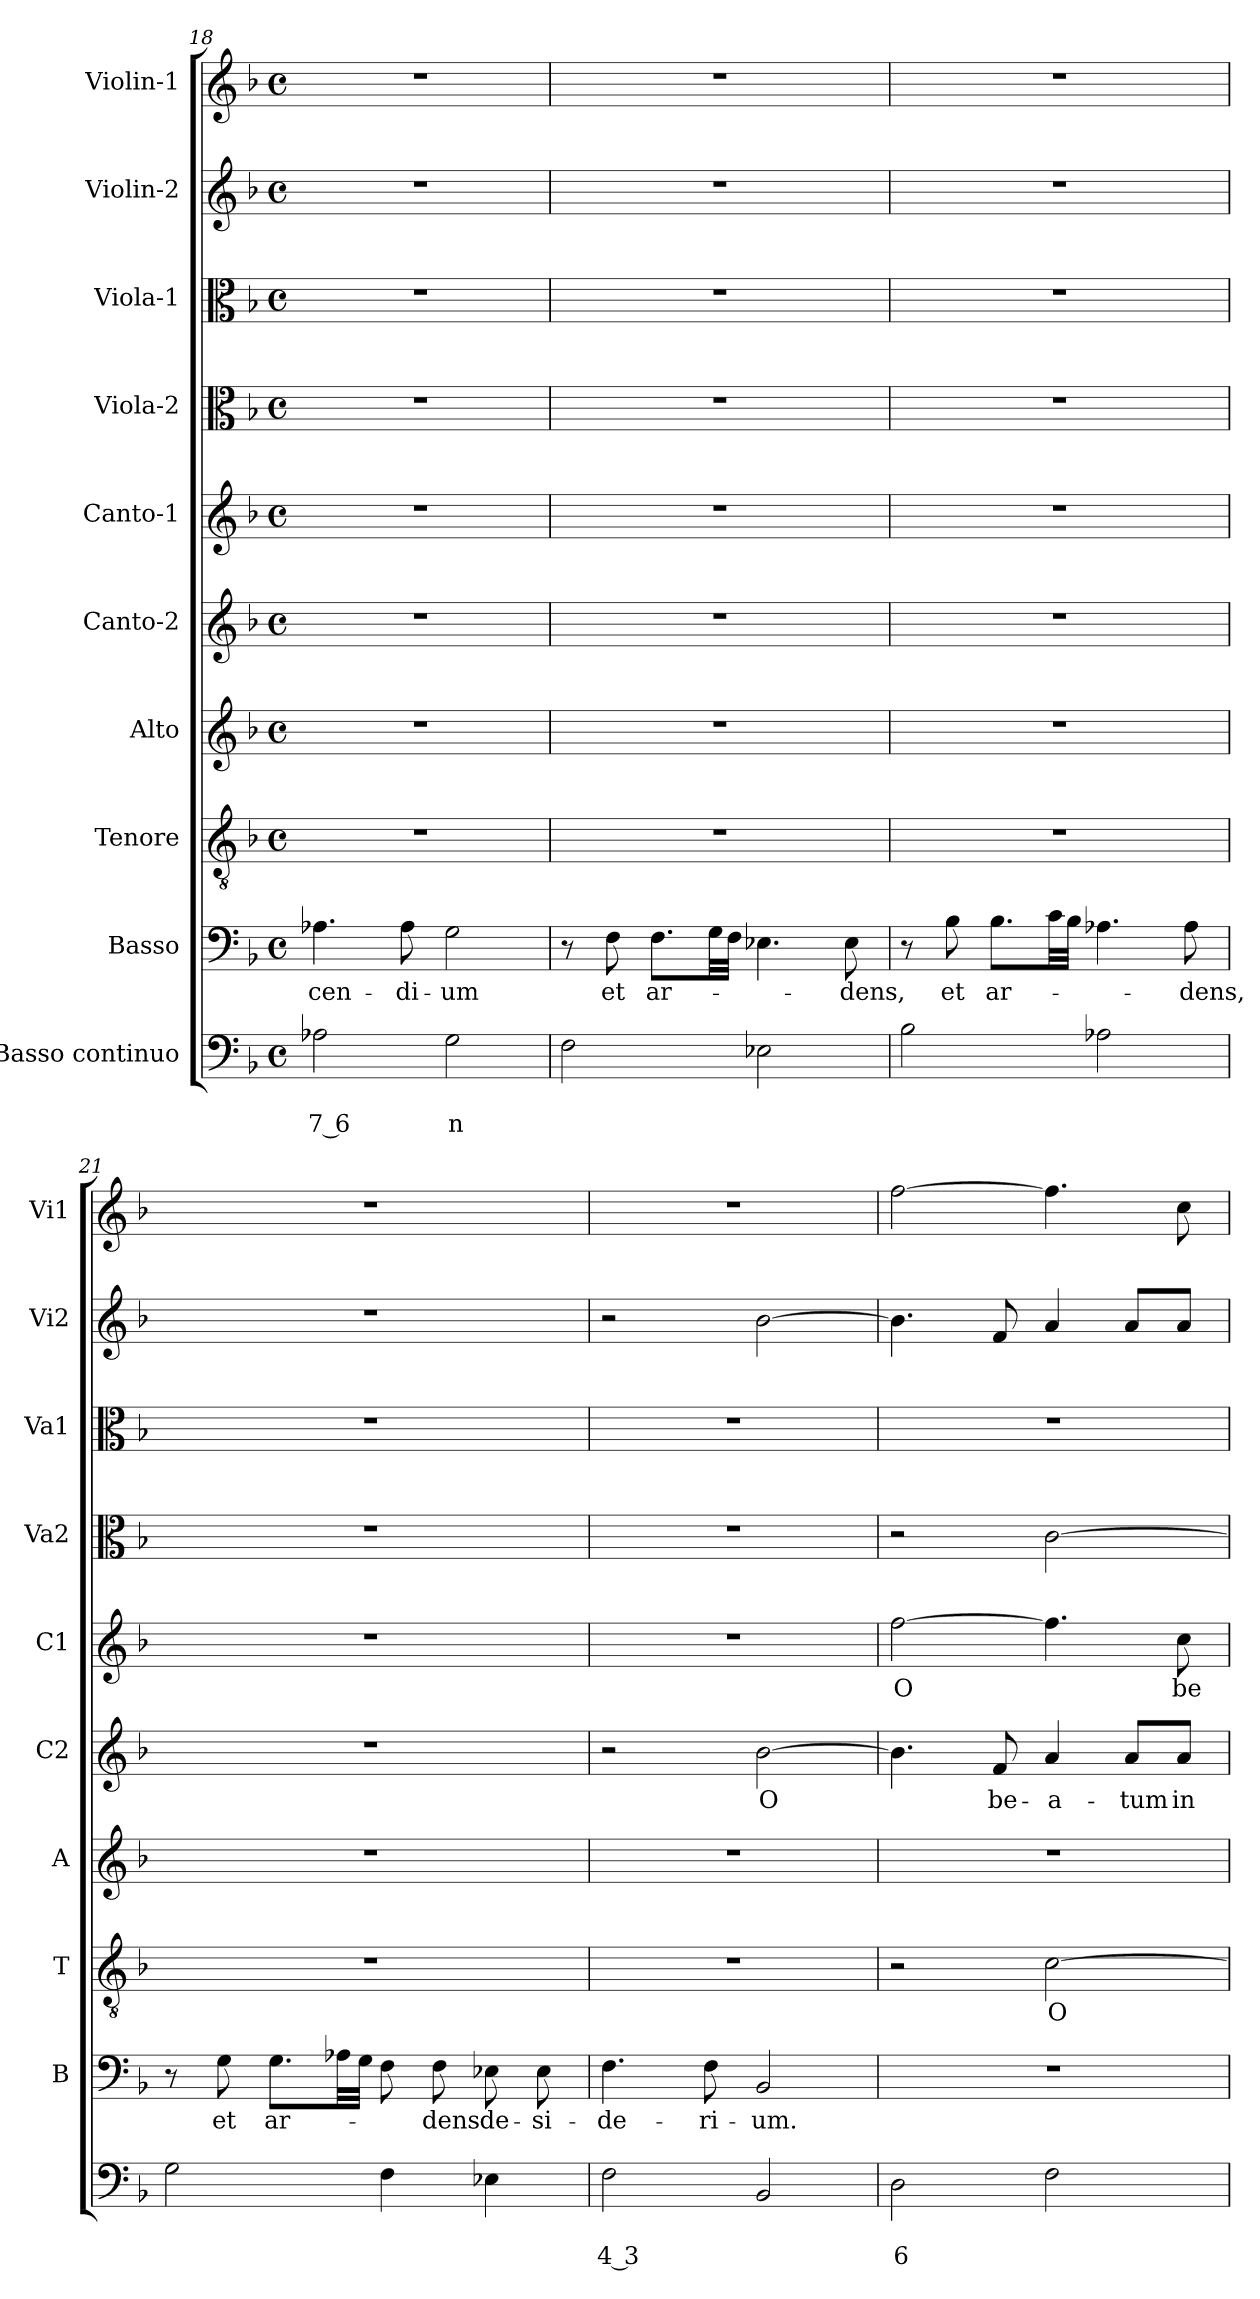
**kern	**text	**text	**kern	**text	**kern	**text	**kern	**kern	**text	**kern	**text	**kern	**kern	**kern	**kern
*part10	*part10	*part10	*part9	*part9	*part8	*part8	*part7	*part6	*part6	*part5	*part5	*part4	*part3	*part2	*part1
*staff10	*staff10	*staff10	*staff9	*staff9	*staff8	*staff8	*staff7	*staff6	*staff6	*staff5	*staff5	*staff4	*staff3	*staff2	*staff1
*I"Basso continuo	*	*	*I"Basso	*	*I"Tenore	*	*I"Alto	*I"Canto-2	*	*I"Canto-1	*	*I"Viola-2	*I"Viola-1	*I"Violin-2	*I"Violin-1
*	*	*	*I'B	*	*I'T	*	*I'A	*I'C2	*	*I'C1	*	*I'Va2	*I'Va1	*I'Vi2	*I'Vi1
!!LO:PB:g=z
*clefF4	*	*	*clefF4	*	*clefGv2	*	*clefG2	*clefG2	*	*clefG2	*	*clefC3	*clefC3	*clefG2	*clefG2
*k[b-]	*	*	*k[b-]	*	*k[b-]	*	*k[b-]	*k[b-]	*	*k[b-]	*	*k[b-]	*k[b-]	*k[b-]	*k[b-]
*F:	*	*	*F:	*	*F:	*	*F:	*F:	*	*F:	*	*F:	*F:	*F:	*F:
*M4/4	*	*	*M4/4	*	*M4/4	*	*M4/4	*M4/4	*	*M4/4	*	*M4/4	*M4/4	*M4/4	*M4/4
*met(c)	*	*	*met(c)	*	*met(c)	*	*met(c)	*met(c)	*	*met(c)	*	*met(c)	*met(c)	*met(c)	*met(c)
=18	=18	=18	=18	=18	=18	=18	=18	=18	=18	=18	=18	=18	=18	=18	=18
!	!	!LO:LY:b	!	!LO:LY:b	!	!	!	!	!	!	!	!	!	!	!
2A-X\	.	7 6	4.A-X\	-cen-	1r	.	1r	1r	.	1r	.	1r	1r	1r	1r
!	!	!	!	!LO:LY:b	!	!	!	!	!	!	!	!	!	!	!
.	.	.	8A-\	-di-	.	.	.	.	.	.	.	.	.	.	.
!	!	!LO:LY:b	!	!LO:LY:b	!	!	!	!	!	!	!	!	!	!	!
2G\	.	n	2G\	-um	.	.	.	.	.	.	.	.	.	.	.
=19	=19	=19	=19	=19	=19	=19	=19	=19	=19	=19	=19	=19	=19	=19	=19
2F\	.	.	8r	.	1r	.	1r	1r	.	1r	.	1r	1r	1r	1r
!	!	!	!	!LO:LY:b	!	!	!	!	!	!	!	!	!	!	!
.	.	.	8F\	et	.	.	.	.	.	.	.	.	.	.	.
!	!	!	!	!LO:LY:b	!	!	!	!	!	!	!	!	!	!	!
.	.	.	8.F\L	ar-	.	.	.	.	.	.	.	.	.	.	.
.	.	.	32G\LL	.	.	.	.	.	.	.	.	.	.	.	.
.	.	.	32F\JJJ	.	.	.	.	.	.	.	.	.	.	.	.
2E-X\	.	.	4.E-X\	.	.	.	.	.	.	.	.	.	.	.	.
!	!	!	!	!LO:LY:b	!	!	!	!	!	!	!	!	!	!	!
.	.	.	8E-\	-dens,	.	.	.	.	.	.	.	.	.	.	.
=20	=20	=20	=20	=20	=20	=20	=20	=20	=20	=20	=20	=20	=20	=20	=20
2B-\	.	.	8r	.	1r	.	1r	1r	.	1r	.	1r	1r	1r	1r
!	!	!	!	!LO:LY:b	!	!	!	!	!	!	!	!	!	!	!
.	.	.	8B-\	et	.	.	.	.	.	.	.	.	.	.	.
!	!	!	!	!LO:LY:b	!	!	!	!	!	!	!	!	!	!	!
.	.	.	8.B-\L	ar-	.	.	.	.	.	.	.	.	.	.	.
.	.	.	32c\LL	.	.	.	.	.	.	.	.	.	.	.	.
.	.	.	32B-\JJJ	.	.	.	.	.	.	.	.	.	.	.	.
2A-X\	.	.	4.A-X\	.	.	.	.	.	.	.	.	.	.	.	.
!	!	!	!	!LO:LY:b	!	!	!	!	!	!	!	!	!	!	!
.	.	.	8A-\	-dens,	.	.	.	.	.	.	.	.	.	.	.
=21	=21	=21	=21	=21	=21	=21	=21	=21	=21	=21	=21	=21	=21	=21	=21
2G\	.	.	8r	.	1r	.	1r	1r	.	1r	.	1r	1r	1r	1r
!	!	!	!	!LO:LY:b	!	!	!	!	!	!	!	!	!	!	!
.	.	.	8G\	et	.	.	.	.	.	.	.	.	.	.	.
!	!	!	!	!LO:LY:b	!	!	!	!	!	!	!	!	!	!	!
.	.	.	8.G\L	ar-	.	.	.	.	.	.	.	.	.	.	.
.	.	.	32A-X\LL	.	.	.	.	.	.	.	.	.	.	.	.
.	.	.	32G\JJJ	.	.	.	.	.	.	.	.	.	.	.	.
4F\	.	.	8F\	.	.	.	.	.	.	.	.	.	.	.	.
!	!	!	!	!LO:LY:b	!	!	!	!	!	!	!	!	!	!	!
.	.	.	8F\	-dens	.	.	.	.	.	.	.	.	.	.	.
!	!	!	!	!LO:LY:b	!	!	!	!	!	!	!	!	!	!	!
4E-X\	.	.	8E-X\	de-	.	.	.	.	.	.	.	.	.	.	.
!	!	!	!	!LO:LY:b	!	!	!	!	!	!	!	!	!	!	!
.	.	.	8E-\	-si-	.	.	.	.	.	.	.	.	.	.	.
!!LO:PB:g=z
=22	=22	=22	=22	=22	=22	=22	=22	=22	=22	=22	=22	=22	=22	=22	=22
!	!	!LO:LY:b	!	!LO:LY:b	!	!	!	!	!	!	!	!	!	!	!
2F\	.	4 3	4.F\	-de-	1r	.	1r	2r	.	1r	.	1r	1r	2r	1r
!	!	!	!	!LO:LY:b	!	!	!	!	!	!	!	!	!	!	!
.	.	.	8F\	-ri-	.	.	.	.	.	.	.	.	.	.	.
!	!	!	!	!LO:LY:b	!	!	!	!	!LO:LY:b	!	!	!	!	!	!
2BB-/	.	.	2BB-/	-um.	.	.	.	[2b-\	O	.	.	.	.	[2b-\	.
=23	=23	=23	=23	=23	=23	=23	=23	=23	=23	=23	=23	=23	=23	=23	=23
!	!	!LO:LY:b	!	!	!	!	!	!	!	!	!LO:LY:b	!	!	!	!
2D\	.	6	1r	.	2r	.	1r	4.b-\]	.	[2ff\	O	2r	1r	4.b-\]	[2ff\
!	!	!	!	!	!	!	!	!	!LO:LY:b	!	!	!	!	!	!
.	.	.	.	.	.	.	.	8f/	be-	.	.	.	.	8f/	.
!	!	!	!	!	!	!LO:LY:b	!	!	!LO:LY:b	!	!	!	!	!	!
2F\	.	.	.	.	[2c\	O	.	4a/	-a-	4.ff\]	.	[2c\	.	4a/	4.ff\]
!	!	!	!	!	!	!	!	!	!LO:LY:b	!	!	!	!	!	!
.	.	.	.	.	.	.	.	8a/L	-tum	.	.	.	.	8a/L	.
!	!	!	!	!	!	!	!	!	!LO:LY:b	!	!LO:LY:b	!	!	!	!
.	.	.	.	.	.	.	.	8a/J	in-	8cc\	be-	.	.	8a/J	8cc\
=	=	=	=	=	=	=	=	=	=	=	=	=	=	=	=
*-	*-	*-	*-	*-	*-	*-	*-	*-	*-	*-	*-	*-	*-	*-	*-
